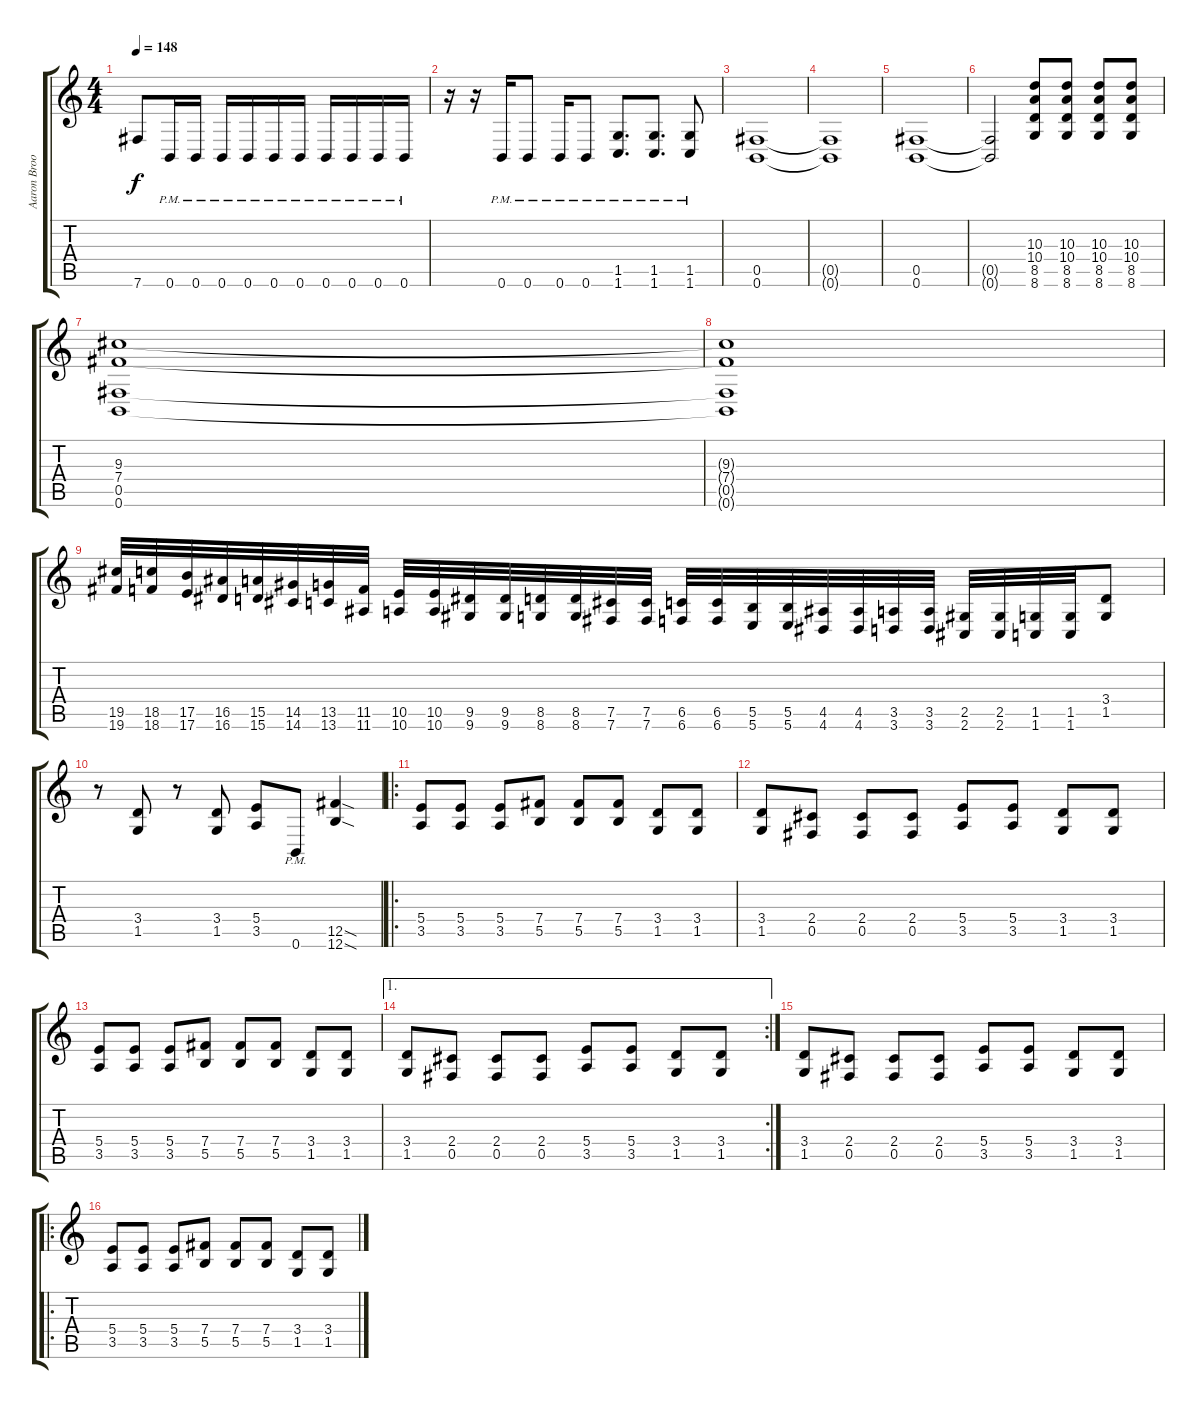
\track ("Aaron Brooks" "Aaron Broo") {instrument distortionguitar}
\staff {score tabs}
\tuning (Db4 Ab3 E3 B2 Gb2 B1) {hide}
\ts (4 4)
\tempo 148
\clef g2
\ks c
7.6{t}.8{dy f} 0.6{pm}.16 0.6{pm}.16 0.6{pm}.16 0.6{pm}.16 0.6{pm}.16 0.6{pm}.16 0.6{pm}.16 0.6{pm}.16 0.6{pm}.16 0.6{pm}.16 |
r.16 r.16 0.6{pm}.16 0.6{pm}.8 0.6{pm}.16 0.6{pm}.8 (1.5{pm} 1.6{pm}).8{d} (1.5{pm} 1.6{pm}).8{d} (1.5{pm} 1.6{pm}).8 |
(0.5 0.6).1 |
(0.5{t} 0.6{t}).1 |
(0.5 0.6).1 |
(0.5{t} 0.6{t}).2 (10.3 10.4 8.5 8.6).8 (10.3 10.4 8.5 8.6).8 (10.3 10.4 8.5 8.6).8 (10.3 10.4 8.5 8.6).8 |
(9.3 7.4 0.5 0.6).1 |
(9.3{t} 7.4{t} 0.5{t} 0.6{t}).1 |
(19.5 19.6).32{instrument guitarfretnoise} (18.5 18.6).32 (17.5 17.6).32 (16.5 16.6).32 (15.5 15.6).32 (14.5 14.6).32 (13.5 13.6).32 (11.5 11.6).32 (10.5 10.6).32 (10.5 10.6).32 (9.5 9.6).32 (9.5 9.6).32 (8.5 8.6).32 (8.5 8.6).32 (7.5 7.6).32 (7.5 7.6).32 (6.5 6.6).32 (6.5 6.6).32 (5.5 5.6).32 (5.5 5.6).32 (4.5 4.6).32 (4.5 4.6).32 (3.5 3.6).32 (3.5 3.6).32 (2.5 2.6).32 (2.5 2.6).32 (1.5 1.6).32 (1.5 1.6).32 (3.4 1.5).8{instrument distortionguitar} |
r.8 (3.4 1.5).8 r.8 (3.4 1.5).8 (5.4 3.5).8 0.6{pm}.8 (12.5{sod} 12.6{sod}).4 |
\ro
(5.4 3.5).8 (5.4 3.5).8 (5.4 3.5).8 (7.4 5.5).8 (7.4 5.5).8 (7.4 5.5).8 (3.4 1.5).8 (3.4 1.5).8 |
(3.4 1.5).8 (2.4 0.5).8 (2.4 0.5).8 (2.4 0.5).8 (5.4 3.5).8 (5.4 3.5).8 (3.4 1.5).8 (3.4 1.5).8 |
(5.4 3.5).8 (5.4 3.5).8 (5.4 3.5).8 (7.4 5.5).8 (7.4 5.5).8 (7.4 5.5).8 (3.4 1.5).8 (3.4 1.5).8 |
\ae 1
\rc 2
(3.4 1.5).8 (2.4 0.5).8 (2.4 0.5).8 (2.4 0.5).8 (5.4 3.5).8 (5.4 3.5).8 (3.4 1.5).8 (3.4 1.5).8 |
(3.4 1.5).8 (2.4 0.5).8 (2.4 0.5).8 (2.4 0.5).8 (5.4 3.5).8 (5.4 3.5).8 (3.4 1.5).8 (3.4 1.5).8 |
\ro
(5.4 3.5).8 (5.4 3.5).8 (5.4 3.5).8 (7.4 5.5).8 (7.4 5.5).8 (7.4 5.5).8 (3.4 1.5).8 (3.4 1.5).8
